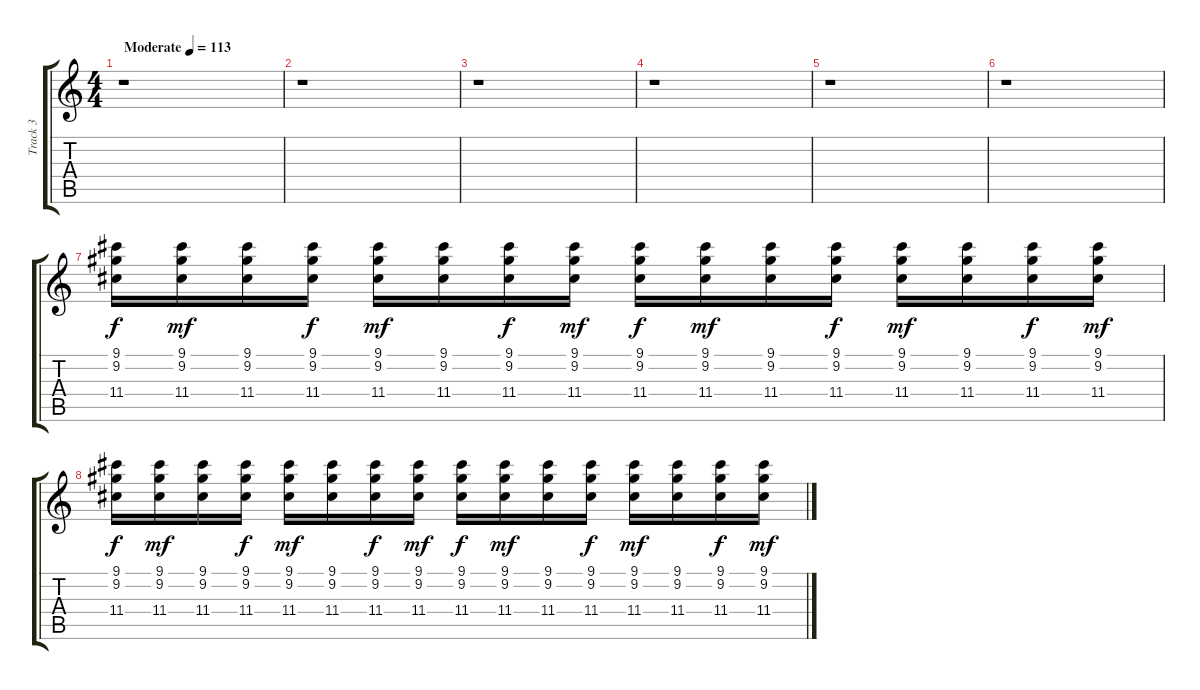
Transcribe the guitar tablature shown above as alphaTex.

\track ("Track 3" "Track 3") {instrument acousticguitarnylon}
\staff {score tabs}
\tuning (E4 B3 G3 D3 A2 E2) {hide}
\ts (4 4)
\tempo (113 "Moderate")
\clef g2
\ks c
r.1{dy f instrument acousticguitarnylon} |
r.1 |
r.1 |
r.1 |
r.1 |
r.1 |
(9.1 9.2 11.4).16 (9.1 9.2 11.4).16{dy mf} (9.1 9.2 11.4).16 (9.1 9.2 11.4).16{dy f} (9.1 9.2 11.4).16{dy mf} (9.1 9.2 11.4).16 (9.1 9.2 11.4).16{dy f} (9.1 9.2 11.4).16{dy mf} (9.1 9.2 11.4).16{dy f} (9.1 9.2 11.4).16{dy mf} (9.1 9.2 11.4).16 (9.1 9.2 11.4).16{dy f} (9.1 9.2 11.4).16{dy mf} (9.1 9.2 11.4).16 (9.1 9.2 11.4).16{dy f} (9.1 9.2 11.4).16{dy mf} |
(9.1 9.2 11.4).16{dy f} (9.1 9.2 11.4).16{dy mf} (9.1 9.2 11.4).16 (9.1 9.2 11.4).16{dy f} (9.1 9.2 11.4).16{dy mf} (9.1 9.2 11.4).16 (9.1 9.2 11.4).16{dy f} (9.1 9.2 11.4).16{dy mf} (9.1 9.2 11.4).16{dy f} (9.1 9.2 11.4).16{dy mf} (9.1 9.2 11.4).16 (9.1 9.2 11.4).16{dy f} (9.1 9.2 11.4).16{dy mf} (9.1 9.2 11.4).16 (9.1 9.2 11.4).16{dy f} (9.1 9.2 11.4).16{dy mf}
